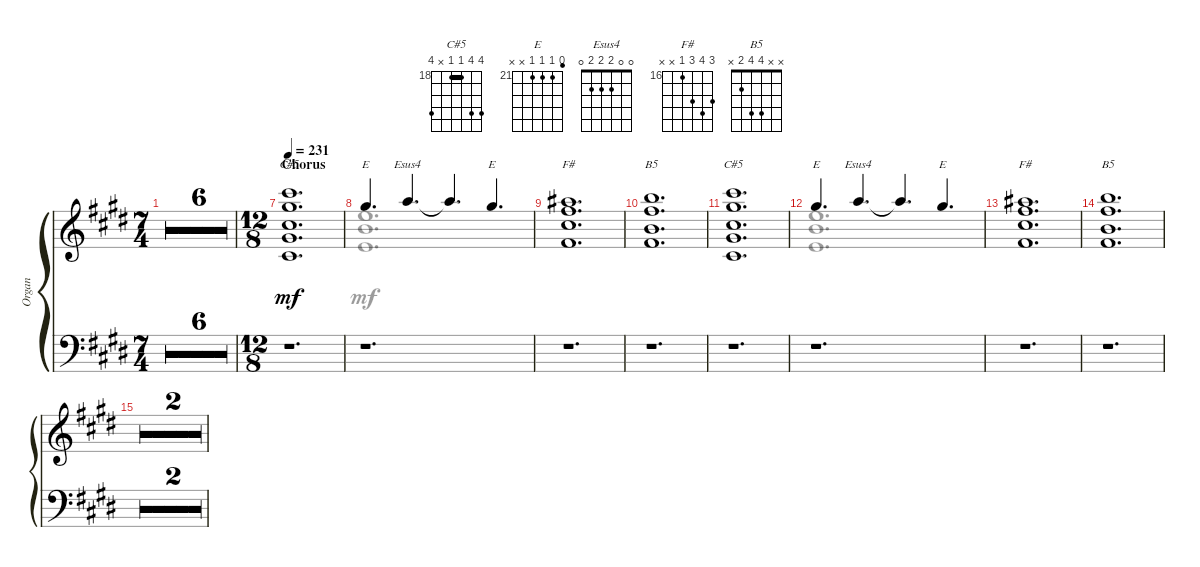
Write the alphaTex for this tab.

\defaultSystemsLayout 4
\bracketExtendMode groupsimilarinstruments
\otherSystemsTrackNameOrientation horizontal
\track ("Organ" "Organ") {multiBarRest instrument drawbarorgan}
\staff {score}
\tuning (E4 B3 G3 D3 A2 E2)
\chord ("C#5" 21 21 18 18 x 21) {firstfret 18 showfingering false barre 18}
\chord ("E" 20 21 21 21 x x) {firstfret 21 showfingering false}
\chord ("Esus4" 0 0 2 2 2 0) {showfingering false}
\chord ("F#" 18 19 18 16 x x) {firstfret 16 showfingering false}
\chord ("B5" x x 4 4 2 x) {showfingering false}
\voice
\ts (7 4)
\tempo 128
\clef g2
\ks e
r.1{dy f} r.2{d} |
r.1 r.2{d} |
r.1 r.2{d} |
r.1 r.2{d} |
\ts (4 4)
r.1 |
r.1 |
\ts (12 8)
\section ("" "Chorus")
\tempo 231
(21.1{acc #} 21.2{acc #} 18.3{acc #} 18.4{acc #} 21.6{acc #}).1{d ch "C#5" dy mf} |
21.2{acc #}.4{d ch "E"} 17.1{acc forcenatural}.4{d ch "Esus4"} 17.1{t acc forcenatural}.4{d} 16.1{acc #}.4{d ch "E"} |
(18.1{acc #} 19.2{acc #} 18.3{acc #} 16.4{acc #}).1{d ch "F#"} |
(16.4{acc #} 16.3{acc forcenatural} 19.2{acc #} 19.1{acc forcenatural}).1{d ch "B5"} |
(21.1{acc #} 21.2{acc #} 18.3{acc #} 18.4{acc #} 21.6{acc #}).1{d ch "C#5"} |
21.2{acc #}.4{d ch "E"} 17.1{acc forcenatural}.4{d ch "Esus4"} 17.1{t acc forcenatural}.4{d} 16.1{acc #}.4{d ch "E"} |
(18.1{acc #} 19.2{acc #} 18.3{acc #} 16.4{acc #}).1{d ch "F#"} |
(16.4{acc #} 16.3{acc forcenatural} 19.2{acc #} 19.1{acc forcenatural}).1{d ch "B5"} |
r.1{d} |
r.1{d}
\voice
\clef g2
\ottava regular
\simile none
\ks e
|
|
|
|
|
|
|
(0.1{acc forcenatural} 21.4{acc forcenatural} 21.3{acc forcenatural}).1{d} |
|
|
|
(0.1{acc forcenatural} 21.4{acc forcenatural} 21.3{acc forcenatural}).1{d} |
|
|
|
\staff {score}
\tuning (E4 B3 G3 D3 A2 E2)
\clef f4
\ottava regular
\simile none
\ks e
r.1{dy f} r.2{d} |
r.1 r.2{d} |
r.1 r.2{d} |
r.1 r.2{d} |
r.1 |
r.1 |
r.1{d} |
r.1{d} |
r.1{d} |
r.1{d} |
r.1{d} |
r.1{d} |
r.1{d} |
r.1{d} |
r.1{d} |
r.1{d}
